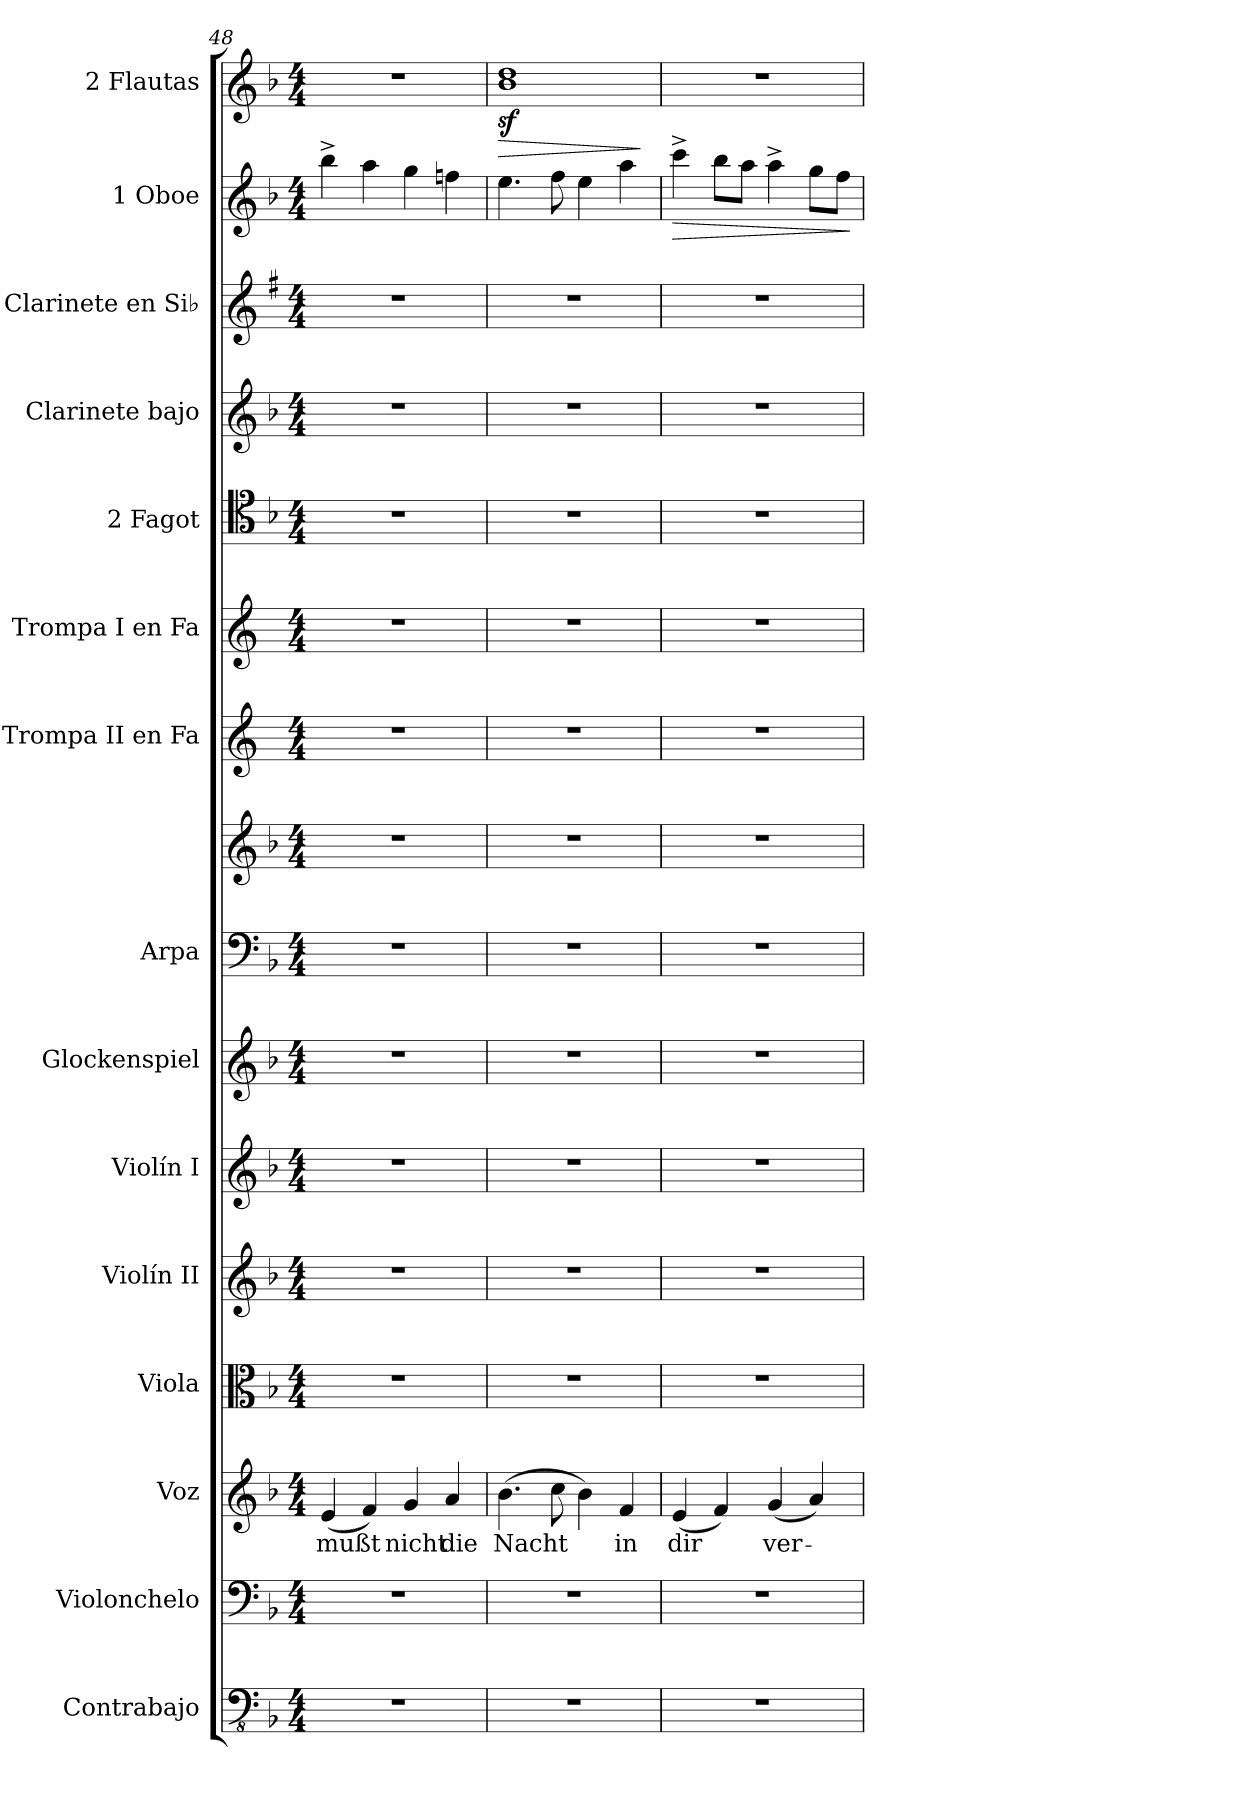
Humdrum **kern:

**kern	**kern	**kern	**text	**kern	**kern	**kern	**kern	**kern	**kern	**kern	**kern	**kern	**kern	**kern	**kern	**dynam	**kern	**dynam
*part15	*part14	*part13	*part13	*part12	*part11	*part10	*part9	*part8	*part8	*part7	*part6	*part5	*part4	*part3	*part2	*part2	*part1	*part1
*staff16	*staff15	*staff14	*staff14	*staff13	*staff12	*staff11	*staff10	*staff9	*staff8	*staff7	*staff6	*staff5	*staff4	*staff3	*staff2	*staff2	*staff1	*staff1
*I"Contrabajo	*I"Violonchelo	*I"Voz	*	*I"Viola	*I"Violín II	*I"Violín I	*I"Glockenspiel	*I"Arpa	*	*I"Trompa II en Fa	*I"Trompa I en Fa	*I"2 Fagot	*I"Clarinete bajo	*I"2 Clarinete en Si♭	*I"1 Oboe	*	*I"2 Flautas	*
*I'Cb.	*I'Vc.	*I'Vo.	*	*I'Vla.	*I'Vln.I	*I'Vln.I	*I'Glk.	*I'Arp.	*	*I'Trmp.II	*I'Trmp.I	*I'Fag.	*I'Cl.B.	*I'Cl.Si♭	*I'Ob.	*	*I'Fl.	*
*clefFv4	*clefF4	*clefG2	*	*clefC3	*clefG2	*clefG2	*clefG2	*clefF4	*clefG2	*clefG2	*clefG2	*clefC4	*clefG2	*clefG2	*clefG2	*	*clefG2	*
*ITrd7c12	*	*	*	*	*	*	*ITrd-14c-24	*	*	*ITrd4c7	*ITrd4c7	*	*ITrd8c14	*ITrd1c2	*	*	*	*
*k[b-]	*k[b-]	*k[b-]	*	*k[b-]	*k[b-]	*k[b-]	*k[b-]	*k[b-]	*k[b-]	*k[b-]	*k[b-]	*k[b-]	*k[b-]	*k[b-]	*k[b-]	*	*k[b-]	*
*M4/4	*M4/4	*M4/4	*	*M4/4	*M4/4	*M4/4	*M4/4	*M4/4	*M4/4	*M4/4	*M4/4	*M4/4	*M4/4	*M4/4	*M4/4	*	*M4/4	*
=48	=48	=48	=48	=48	=48	=48	=48	=48	=48	=48	=48	=48	=48	=48	=48	=48	=48	=48
!	!	!	!LO:LY:b	!	!	!	!	!	!	!	!	!	!	!	!	!	!	!
1r	1r	(4e/	mußt	1r	1r	1r	1r	1r	1r	1r	1r	1r	1r	1r	4bb-^\	.	1r	.
.	.	4f/)	.	.	.	.	.	.	.	.	.	.	.	.	4aa\	.	.	.
!	!	!	!LO:LY:b	!	!	!	!	!	!	!	!	!	!	!	!	!	!	!
.	.	4g/	nicht	.	.	.	.	.	.	.	.	.	.	.	4gg\	.	.	.
!	!	!	!LO:LY:b	!	!	!	!	!	!	!	!	!	!	!	!	!	!	!
.	.	4a/	die	.	.	.	.	.	.	.	.	.	.	.	4ffn\	.	.	.
=49	=49	=49	=49	=49	=49	=49	=49	=49	=49	=49	=49	=49	=49	=49	=49	=49	=49	=49
!	!	!	!LO:LY:b	!	!	!	!	!	!	!	!	!	!	!	!	!	!	!LO:HP:b
1r	1r	(4.b-\	Nacht	1r	1r	1r	1r	1r	1r	1r	1r	1r	1r	1r	4.ee\	.	1b-z< 1ddz<	>
.	.	8cc\	.	.	.	.	.	.	.	.	.	.	.	.	8ff\	.	.	.
.	.	4b-\)	.	.	.	.	.	.	.	.	.	.	.	.	4ee\	.	.	.
!	!	!	!LO:LY:b	!	!	!	!	!	!	!	!	!	!	!	!	!	!	!
.	.	4f/	in	.	.	.	.	.	.	.	.	.	.	.	4aa\	.	.	.
.	.	.	.	.	.	.	.	.	.	.	.	.	.	.	.	.	.	]
=50	=50	=50	=50	=50	=50	=50	=50	=50	=50	=50	=50	=50	=50	=50	=50	=50	=50	=50
!	!	!	!LO:LY:b	!	!	!	!	!	!	!	!	!	!	!	!	!LO:HP:b	!	!
1r	1r	(4e/	dir	1r	1r	1r	1r	1r	1r	1r	1r	1r	1r	1r	4ccc^\	>	1r	.
.	.	4f/)	.	.	.	.	.	.	.	.	.	.	.	.	8bb-\L	.	.	.
.	.	.	.	.	.	.	.	.	.	.	.	.	.	.	8aa\J	.	.	.
!	!	!	!LO:LY:b	!	!	!	!	!	!	!	!	!	!	!	!	!	!	!
.	.	(4g/	ver-	.	.	.	.	.	.	.	.	.	.	.	4aa^\	.	.	.
.	.	4a/)	.	.	.	.	.	.	.	.	.	.	.	.	8gg\L	.	.	.
.	.	.	.	.	.	.	.	.	.	.	.	.	.	.	8ff\J	.	.	.
.	.	.	.	.	.	.	.	.	.	.	.	.	.	.	.	]	.	.
=	=	=	=	=	=	=	=	=	=	=	=	=	=	=	=	=	=	=
*-	*-	*-	*-	*-	*-	*-	*-	*-	*-	*-	*-	*-	*-	*-	*-	*-	*-	*-
